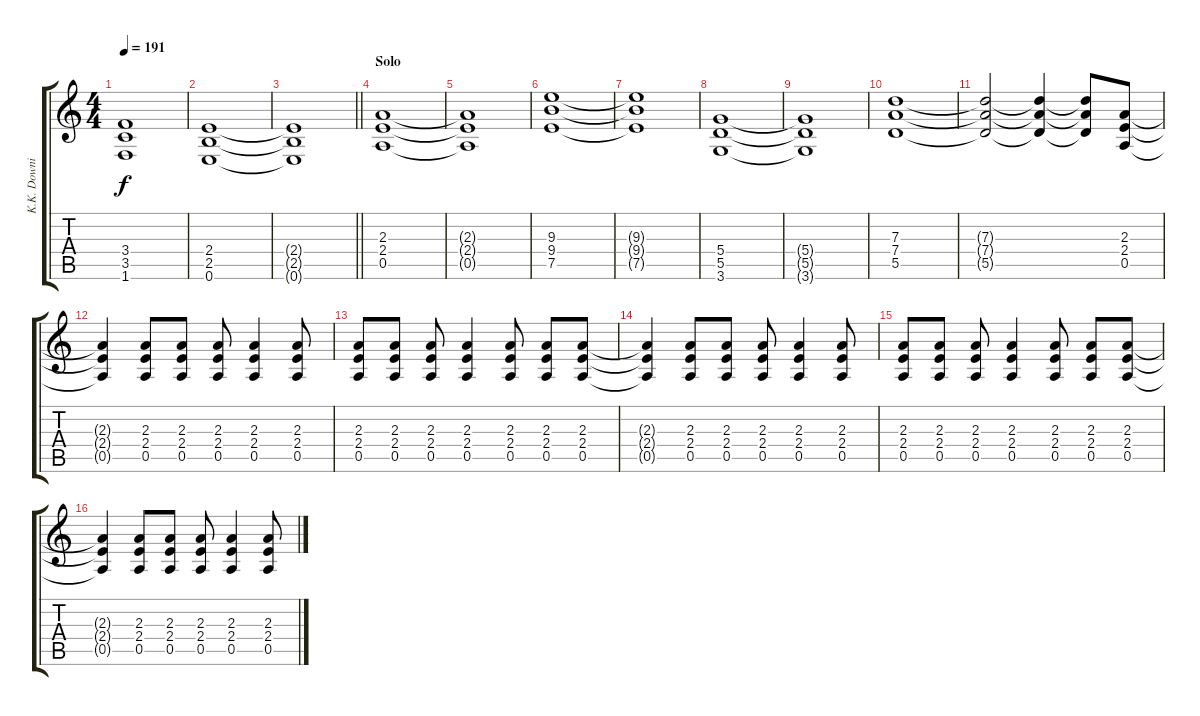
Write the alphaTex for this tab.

\track ("K.K. Downing" "K.K. Downi") {instrument distortionguitar}
\staff {score tabs}
\tuning (E4 B3 G3 D3 A2 E2) {hide}
\ts (4 4)
\tempo 191
\clef g2
\ks c
(3.4 3.5 1.6).1{dy f} |
(2.4 2.5 0.6).1 |
\barLineRight lightlight
(2.4{t} 2.5{t} 0.6{t}).1 |
\section ("" "Solo")
(2.3 2.4 0.5).1 |
(2.3{t} 2.4{t} 0.5{t}).1 |
(9.3 9.4 7.5).1 |
(9.3{t} 9.4{t} 7.5{t}).1 |
(5.4 5.5 3.6).1 |
(5.4{t} 5.5{t} 3.6{t}).1 |
(7.3 7.4 5.5).1 |
(7.3{t} 7.4{t} 5.5{t}).2 (7.3{t} 7.4{t} 5.5{t}).4 (7.3{t} 7.4{t} 5.5{t}).8 (2.3 2.4 0.5).8 |
(2.3{t} 2.4{t} 0.5{t}).4 (2.3 2.4 0.5).8 (2.3 2.4 0.5).8 (2.3 2.4 0.5).8 (2.3 2.4 0.5).4 (2.3 2.4 0.5).8 |
(2.3 2.4 0.5).8 (2.3 2.4 0.5).8 (2.3 2.4 0.5).8 (2.3 2.4 0.5).4 (2.3 2.4 0.5).8 (2.3 2.4 0.5).8 (2.3 2.4 0.5).8 |
(2.3{t} 2.4{t} 0.5{t}).4 (2.3 2.4 0.5).8 (2.3 2.4 0.5).8 (2.3 2.4 0.5).8 (2.3 2.4 0.5).4 (2.3 2.4 0.5).8 |
(2.3 2.4 0.5).8 (2.3 2.4 0.5).8 (2.3 2.4 0.5).8 (2.3 2.4 0.5).4 (2.3 2.4 0.5).8 (2.3 2.4 0.5).8 (2.3 2.4 0.5).8 |
(2.3{t} 2.4{t} 0.5{t}).4 (2.3 2.4 0.5).8 (2.3 2.4 0.5).8 (2.3 2.4 0.5).8 (2.3 2.4 0.5).4 (2.3 2.4 0.5).8
